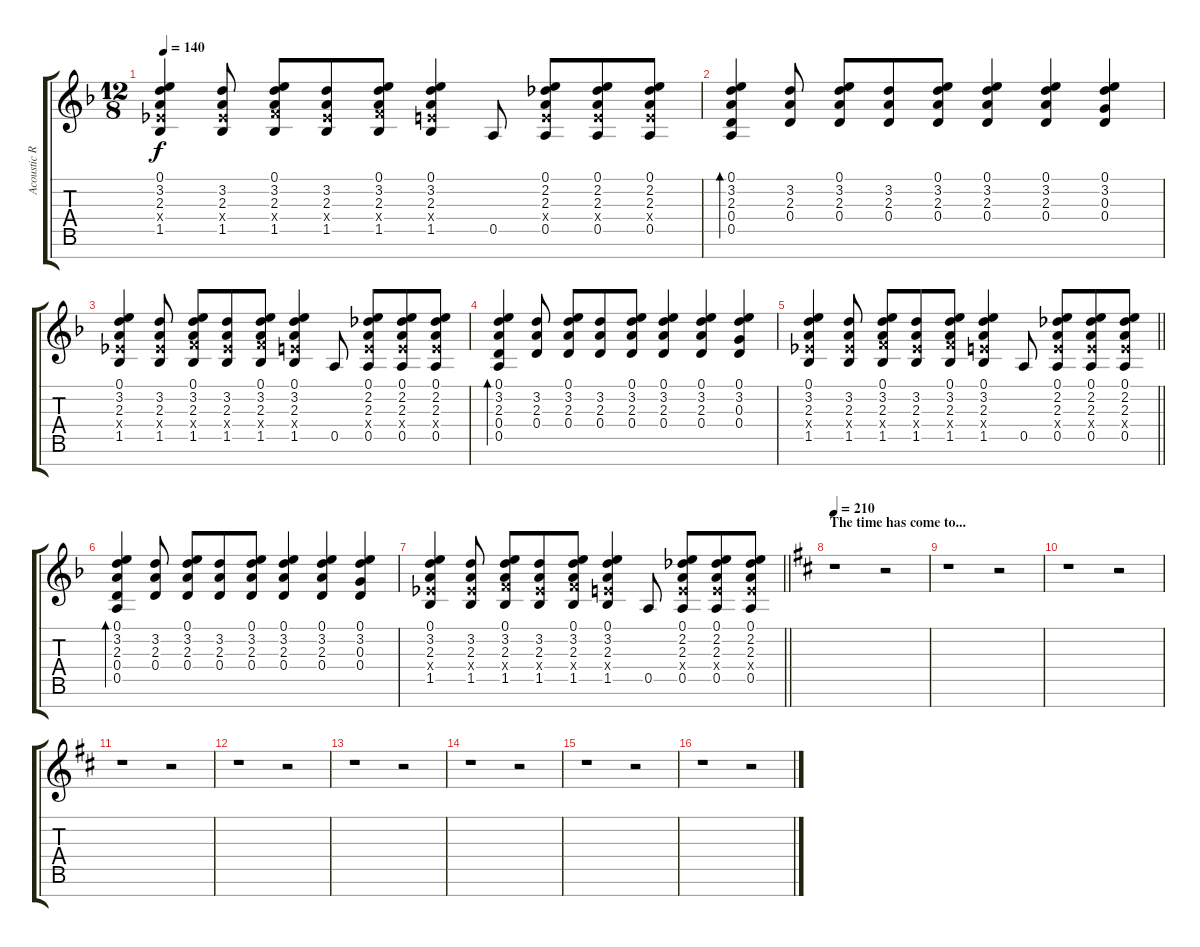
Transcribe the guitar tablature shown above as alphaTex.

\track ("Acoustic Rhythm" "Acoustic R") {instrument acousticguitarsteel}
\staff {score tabs}
\tuning (E4 B3 G3 D3 A2 E2 B1) {hide}
\ts (12 8)
\tempo 140
\clef g2
\ks f
(0.1 3.2 2.3 1.4{x} 1.5).4{dy f} (3.2 2.3 1.4{x} 1.5).8 (0.1 3.2 2.3 3.4{x} 1.5).8 (3.2 2.3 1.4{x} 1.5).8 (0.1 3.2 2.3 3.4{x} 1.5).8 (0.1 3.2 2.3 2.4{x} 1.5).4 0.5.8 (0.1 2.2 2.3 2.4{x} 0.5).8 (0.1 2.2 2.3 2.4{x} 0.5).8 (0.1 2.2 2.3 2.4{x} 0.5).8 |
(0.1 3.2 2.3 0.4 0.5).4{bd 30} (3.2 2.3 0.4).8 (0.1 3.2 2.3 0.4).8 (3.2 2.3 0.4).8 (0.1 3.2 2.3 0.4).8 (0.1 3.2 2.3 0.4).4 (0.1 3.2 2.3 0.4).4 (0.1 3.2 0.3 0.4).4 |
(0.1 3.2 2.3 1.4{x} 1.5).4 (3.2 2.3 1.4{x} 1.5).8 (0.1 3.2 2.3 3.4{x} 1.5).8 (3.2 2.3 1.4{x} 1.5).8 (0.1 3.2 2.3 3.4{x} 1.5).8 (0.1 3.2 2.3 2.4{x} 1.5).4 0.5.8 (0.1 2.2 2.3 2.4{x} 0.5).8 (0.1 2.2 2.3 2.4{x} 0.5).8 (0.1 2.2 2.3 2.4{x} 0.5).8 |
(0.1 3.2 2.3 0.4 0.5).4{bd 30} (3.2 2.3 0.4).8 (0.1 3.2 2.3 0.4).8 (3.2 2.3 0.4).8 (0.1 3.2 2.3 0.4).8 (0.1 3.2 2.3 0.4).4 (0.1 3.2 2.3 0.4).4 (0.1 3.2 0.3 0.4).4 |
\barLineRight lightlight
(0.1 3.2 2.3 1.4{x} 1.5).4 (3.2 2.3 1.4{x} 1.5).8 (0.1 3.2 2.3 3.4{x} 1.5).8 (3.2 2.3 1.4{x} 1.5).8 (0.1 3.2 2.3 3.4{x} 1.5).8 (0.1 3.2 2.3 2.4{x} 1.5).4 0.5.8 (0.1 2.2 2.3 2.4{x} 0.5).8 (0.1 2.2 2.3 2.4{x} 0.5).8 (0.1 2.2 2.3 2.4{x} 0.5).8 |
(0.1 3.2 2.3 0.4 0.5).4{bd 30} (3.2 2.3 0.4).8 (0.1 3.2 2.3 0.4).8 (3.2 2.3 0.4).8 (0.1 3.2 2.3 0.4).8 (0.1 3.2 2.3 0.4).4 (0.1 3.2 2.3 0.4).4 (0.1 3.2 0.3 0.4).4 |
\barLineRight lightlight
(0.1 3.2 2.3 1.4{x} 1.5).4 (3.2 2.3 1.4{x} 1.5).8 (0.1 3.2 2.3 3.4{x} 1.5).8 (3.2 2.3 1.4{x} 1.5).8 (0.1 3.2 2.3 3.4{x} 1.5).8 (0.1 3.2 2.3 2.4{x} 1.5).4 0.5.8 (0.1 2.2 2.3 2.4{x} 0.5).8 (0.1 2.2 2.3 2.4{x} 0.5).8 (0.1 2.2 2.3 2.4{x} 0.5).8 |
\section ("" "The time has come to...")
\tempo 210
\ks d
r.1 r.2 |
r.1 r.2 |
r.1 r.2 |
r.1 r.2 |
r.1 r.2 |
r.1 r.2 |
r.1 r.2 |
r.1 r.2 |
r.1 r.2
